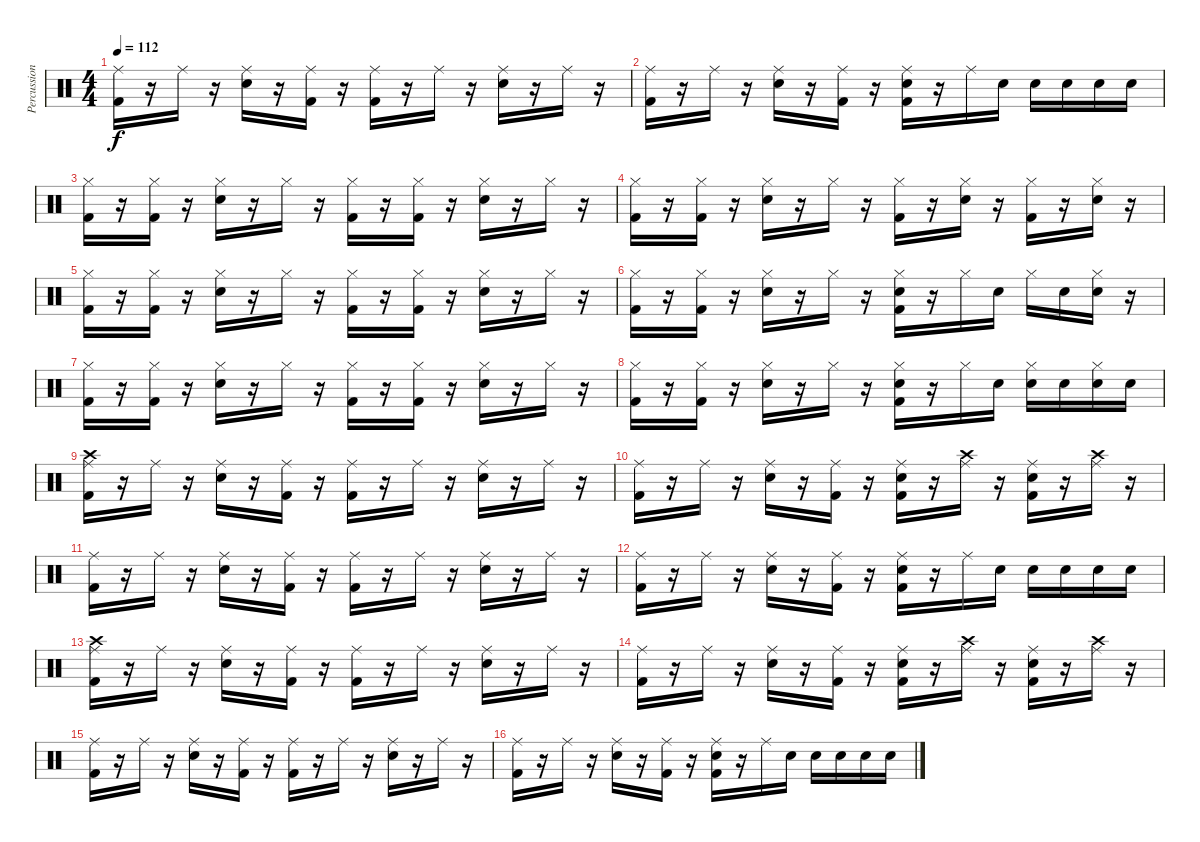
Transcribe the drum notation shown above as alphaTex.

\track ("Percussion" "Percussion") {instrument percussion}
\staff {score}
\articulation defaults
\ts (4 4)
\tempo 112
\clef neutral
\ks c
("Ride (middle)" "Kick (hit) 2").16{dy f} r.16 "Ride (middle)".16 r.16 ("Snare (hit) 2" "Ride (middle)").16 r.16 ("Ride (middle)" "Kick (hit) 2").16 r.16 ("Ride (middle)" "Kick (hit) 2").16 r.16 "Ride (middle)".16 r.16 ("Snare (hit) 2" "Ride (middle)").16 r.16 "Ride (middle)".16 r.16 |
("Ride (middle)" "Kick (hit) 2").16 r.16 "Ride (middle)".16 r.16 ("Snare (hit) 2" "Ride (middle)").16 r.16 ("Ride (middle)" "Kick (hit) 2").16 r.16 ("Snare (hit) 2" "Ride (middle)" "Kick (hit) 2").16 r.16 "Ride (middle)".16 "Snare (hit) 2".16 "Snare (hit) 2".16 "Snare (hit) 2".16 "Snare (hit) 2".16 "Snare (hit) 2".16 |
("Hi-Hat (closed)" "Kick (hit) 2").16 r.16 ("Hi-Hat (closed)" "Kick (hit) 2").16 r.16 ("Snare (hit) 2" "Hi-Hat (closed)").16 r.16 "Hi-Hat (closed)".16 r.16 ("Hi-Hat (closed)" "Kick (hit) 2").16 r.16 ("Hi-Hat (closed)" "Kick (hit) 2").16 r.16 ("Snare (hit) 2" "Hi-Hat (closed)").16 r.16 "Hi-Hat (closed)".16 r.16 |
("Hi-Hat (closed)" "Kick (hit) 2").16 r.16 ("Hi-Hat (closed)" "Kick (hit) 2").16 r.16 ("Snare (hit) 2" "Hi-Hat (closed)").16 r.16 "Hi-Hat (closed)".16 r.16 ("Hi-Hat (closed)" "Kick (hit) 2").16 r.16 ("Snare (hit) 2" "Hi-Hat (closed)").16 r.16 ("Hi-Hat (closed)" "Kick (hit) 2").16 r.16 ("Snare (hit) 2" "Hi-Hat (closed)").16 r.16 |
("Hi-Hat (closed)" "Kick (hit) 2").16 r.16 ("Hi-Hat (closed)" "Kick (hit) 2").16 r.16 ("Snare (hit) 2" "Hi-Hat (closed)").16 r.16 "Hi-Hat (closed)".16 r.16 ("Hi-Hat (closed)" "Kick (hit) 2").16 r.16 ("Hi-Hat (closed)" "Kick (hit) 2").16 r.16 ("Snare (hit) 2" "Hi-Hat (closed)").16 r.16 "Hi-Hat (closed)".16 r.16 |
("Hi-Hat (closed)" "Kick (hit) 2").16 r.16 ("Hi-Hat (closed)" "Kick (hit) 2").16 r.16 ("Snare (hit) 2" "Hi-Hat (closed)").16 r.16 "Hi-Hat (closed)".16 r.16 ("Snare (hit) 2" "Hi-Hat (closed)" "Kick (hit) 2").16 r.16 "Hi-Hat (closed)".16 "Snare (hit) 2".16 "Hi-Hat (closed)".16 "Snare (hit) 2".16 ("Snare (hit) 2" "Hi-Hat (closed)").16 r.16 |
("Hi-Hat (closed)" "Kick (hit) 2").16 r.16 ("Hi-Hat (closed)" "Kick (hit) 2").16 r.16 ("Snare (hit) 2" "Hi-Hat (closed)").16 r.16 "Hi-Hat (closed)".16 r.16 ("Hi-Hat (closed)" "Kick (hit) 2").16 r.16 ("Hi-Hat (closed)" "Kick (hit) 2").16 r.16 ("Snare (hit) 2" "Hi-Hat (closed)").16 r.16 "Hi-Hat (closed)".16 r.16 |
("Hi-Hat (closed)" "Kick (hit) 2").16 r.16 ("Hi-Hat (closed)" "Kick (hit) 2").16 r.16 ("Snare (hit) 2" "Hi-Hat (closed)").16 r.16 "Hi-Hat (closed)".16 r.16 ("Snare (hit) 2" "Hi-Hat (closed)" "Kick (hit) 2").16 r.16 "Hi-Hat (closed)".16 "Snare (hit) 2".16 ("Snare (hit) 2" "Hi-Hat (closed)").16 "Snare (hit) 2".16 ("Snare (hit) 2" "Hi-Hat (closed)").16 "Snare (hit) 2".16 |
("Crash high (hit)" "Ride (middle)" "Kick (hit) 2").16 r.16 "Ride (middle)".16 r.16 ("Snare (hit) 2" "Ride (middle)").16 r.16 ("Ride (middle)" "Kick (hit) 2").16 r.16 ("Ride (middle)" "Kick (hit) 2").16 r.16 "Ride (middle)".16 r.16 ("Snare (hit) 2" "Ride (middle)").16 r.16 "Ride (middle)".16 r.16 |
("Ride (middle)" "Kick (hit) 2").16 r.16 "Ride (middle)".16 r.16 ("Snare (hit) 2" "Ride (middle)").16 r.16 ("Ride (middle)" "Kick (hit) 2").16 r.16 ("Snare (hit) 2" "Ride (middle)" "Kick (hit) 2").16 r.16 ("Crash high (hit)" "Ride (middle)").16 r.16 ("Snare (hit) 2" "Ride (middle)" "Kick (hit) 2").16 r.16 ("Crash high (hit)" "Ride (middle)").16 r.16 |
("Ride (middle)" "Kick (hit) 2").16 r.16 "Ride (middle)".16 r.16 ("Snare (hit) 2" "Ride (middle)").16 r.16 ("Ride (middle)" "Kick (hit) 2").16 r.16 ("Ride (middle)" "Kick (hit) 2").16 r.16 "Ride (middle)".16 r.16 ("Snare (hit) 2" "Ride (middle)").16 r.16 "Ride (middle)".16 r.16 |
("Ride (middle)" "Kick (hit) 2").16 r.16 "Ride (middle)".16 r.16 ("Snare (hit) 2" "Ride (middle)").16 r.16 ("Ride (middle)" "Kick (hit) 2").16 r.16 ("Snare (hit) 2" "Ride (middle)" "Kick (hit) 2").16 r.16 "Ride (middle)".16 "Snare (hit) 2".16 "Snare (hit) 2".16 "Snare (hit) 2".16 "Snare (hit) 2".16 "Snare (hit) 2".16 |
("Crash high (hit)" "Ride (middle)" "Kick (hit) 2").16 r.16 "Ride (middle)".16 r.16 ("Snare (hit) 2" "Ride (middle)").16 r.16 ("Ride (middle)" "Kick (hit) 2").16 r.16 ("Ride (middle)" "Kick (hit) 2").16 r.16 "Ride (middle)".16 r.16 ("Snare (hit) 2" "Ride (middle)").16 r.16 "Ride (middle)".16 r.16 |
("Ride (middle)" "Kick (hit) 2").16 r.16 "Ride (middle)".16 r.16 ("Snare (hit) 2" "Ride (middle)").16 r.16 ("Ride (middle)" "Kick (hit) 2").16 r.16 ("Snare (hit) 2" "Ride (middle)" "Kick (hit) 2").16 r.16 ("Crash high (hit)" "Ride (middle)").16 r.16 ("Snare (hit) 2" "Ride (middle)" "Kick (hit) 2").16 r.16 ("Crash high (hit)" "Ride (middle)").16 r.16 |
("Ride (middle)" "Kick (hit) 2").16 r.16 "Ride (middle)".16 r.16 ("Snare (hit) 2" "Ride (middle)").16 r.16 ("Ride (middle)" "Kick (hit) 2").16 r.16 ("Ride (middle)" "Kick (hit) 2").16 r.16 "Ride (middle)".16 r.16 ("Snare (hit) 2" "Ride (middle)").16 r.16 "Ride (middle)".16 r.16 |
("Ride (middle)" "Kick (hit) 2").16 r.16 "Ride (middle)".16 r.16 ("Snare (hit) 2" "Ride (middle)").16 r.16 ("Ride (middle)" "Kick (hit) 2").16 r.16 ("Snare (hit) 2" "Ride (middle)" "Kick (hit) 2").16 r.16 "Ride (middle)".16 "Snare (hit) 2".16 "Snare (hit) 2".16 "Snare (hit) 2".16 "Snare (hit) 2".16 "Snare (hit) 2".16
